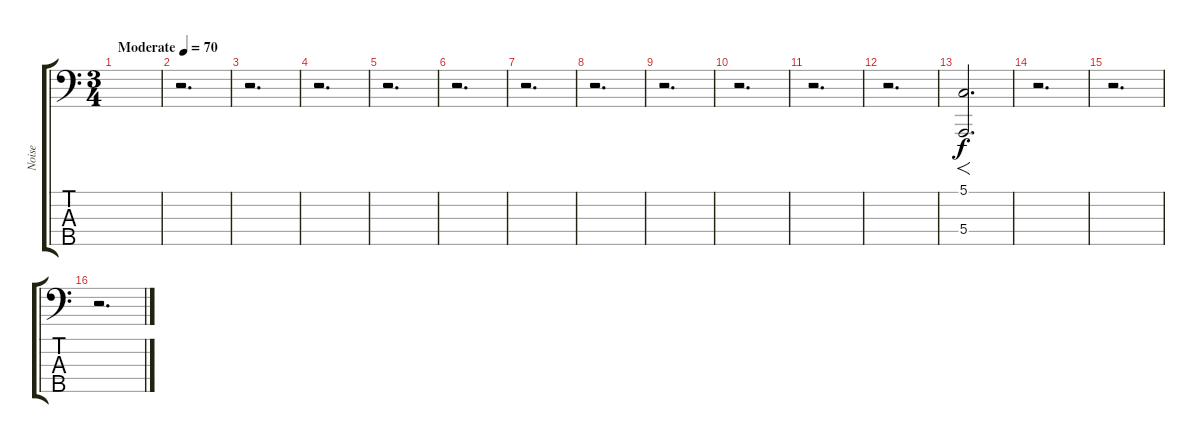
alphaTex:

\track ("Noise" "Noise") {instrument applause}
\staff {score tabs}
\tuning (G2 D2 A1 E1 B0) {hide}
\ts (3 4)
\tempo (70 "Moderate")
\clef f4
\ks c
|
r.2{d} |
r.2{d} |
r.2{d} |
r.2{d} |
r.2{d} |
r.2{d} |
r.2{d} |
r.2{d} |
r.2{d} |
r.2{d} |
r.2{d} |
(5.1 5.4).2{f d} |
r.2{d} |
r.2{d} |
r.2{d}
